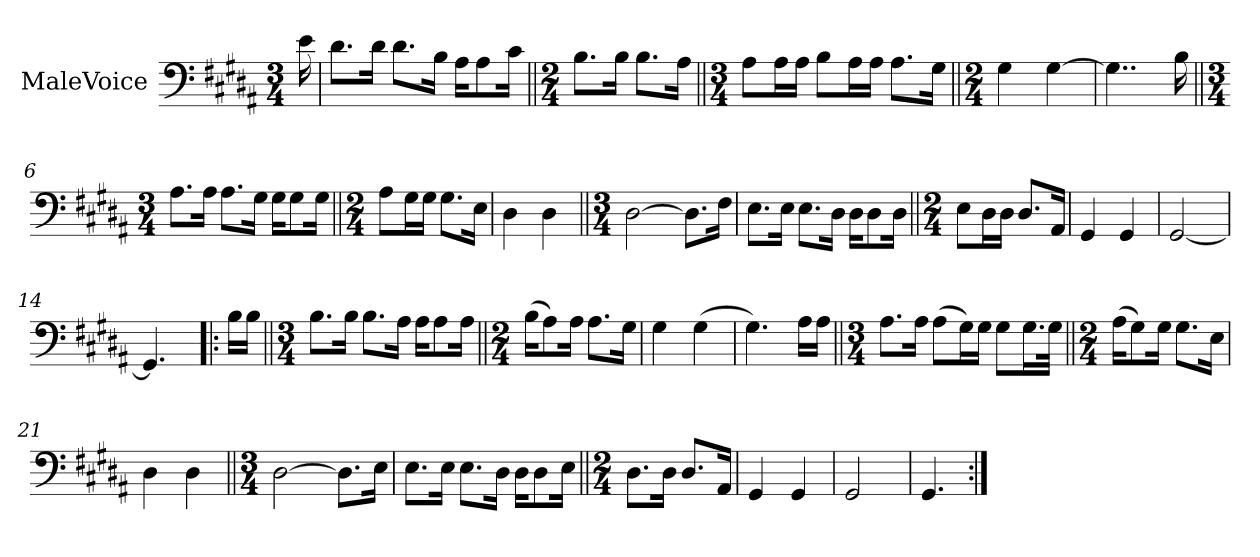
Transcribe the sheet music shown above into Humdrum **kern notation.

**kern
*part1
*staff1
*I"MaleVoice
*clefF4
*k[f#c#g#d#a#]
*M3/4
*MM76
=
16e
=1
8.d#\L
16d#\Jk
8.d#\L
16B\Jk
16A#\KL
8A#\
16c#\Jk
=2||
*M2/4
8.B\L
16B\Jk
8.B\L
16A#\Jk
=3||
*M3/4
8A#\L
16A#\L
16A#\JJ
8B\L
16A#\L
16A#\JJ
8.A#\L
16G#\Jk
=4||
*M2/4
4G#
[4G#
=5
4..G#]
16B
=6||
*M3/4
8.A#\L
16A#\Jk
8.A#\L
16G#\Jk
16G#\KL
8G#\
16G#\Jk
=7||
*M2/4
8A#\L
16G#\L
16G#\JJ
8.G#\L
16E\Jk
=8
4D#
4D#
=9||
*M3/4
[2D#
8.D#\L]
16F#\Jk
=10
8.E\L
16E\Jk
8.E\L
16D#\Jk
16D#\KL
8D#\
16D#\Jk
=11||
*M2/4
8E\L
16D#\L
16D#\JJ
8.D#/L
16AA#/Jk
=12
4GG#
4GG#
=13
[2GG#
=14
4.GG#]
=!|:
16B\LL
16B\JJ
=15||
*M3/4
8.B\L
16B\Jk
8.B\L
16A#\Jk
16A#\KL
8A#\
16A#\Jk
=16||
*M2/4
(16B\KL
8A#\)
16A#\Jk
8.A#\L
16G#\Jk
=17
4G#
(4G#
=18
4.G#)
16A#\LL
16A#\JJ
=19||
*M3/4
8.A#\L
16A#\Jk
(8A#\L
16G#\L)
16G#\JJ
8G#\L
16.G#\L
32G#\JJk
=20||
*M2/4
(16A#\KL
8G#\)
16G#\Jk
8.G#\L
16E\Jk
=21
4D#
4D#
=22||
*M3/4
[2D#
8.D#\L]
16E\Jk
=23
8.E\L
16E\Jk
8.E\L
16D#\Jk
16D#\KL
8D#\
16E\Jk
=24||
*M2/4
8.D#\L
16D#\Jk
8.D#/L
16AA#/Jk
=25
4GG#
4GG#
=26
2GG#
=27
4.GG#
=:|!
*-
